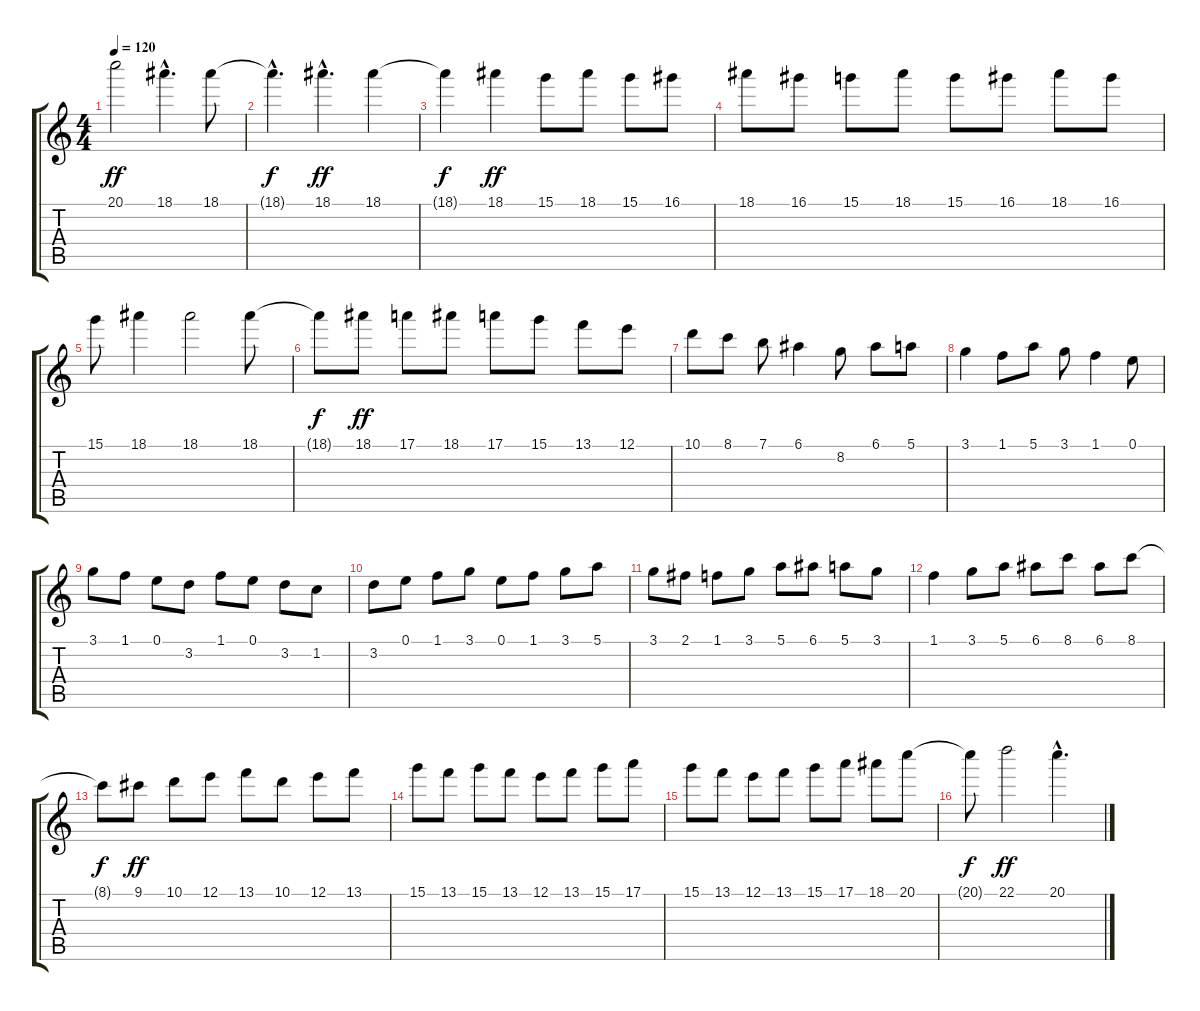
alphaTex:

\track "" {instrument acousticguitarnylon}
\staff {score tabs}
\tuning (E4 B3 G3 D3 A2 E2) {hide}
\ts (4 4)
\tempo 120
\clef g2
\ks c
20.1.2{dy ff} 18.1{hac}.4{d} 18.1.8 |
18.1{hac t}.4{d dy f} 18.1{hac}.4{d dy ff} 18.1.4 |
18.1{t}.4{dy f} 18.1.4{dy ff} 15.1.8 18.1.8 15.1.8 16.1.8 |
18.1.8 16.1.8 15.1.8 18.1.8 15.1.8 16.1.8 18.1.8 16.1.8 |
15.1.8 18.1.4 18.1.2 18.1.8 |
18.1{t}.8{dy f} 18.1.8{dy ff} 17.1.8 18.1.8 17.1.8 15.1.8 13.1.8 12.1.8 |
10.1.8 8.1.8 7.1.8 6.1.4 8.2.8 6.1.8 5.1.8 |
3.1.4 1.1.8 5.1.8 3.1.8 1.1.4 0.1.8 |
3.1.8 1.1.8 0.1.8 3.2.8 1.1.8 0.1.8 3.2.8 1.2.8 |
3.2.8 0.1.8 1.1.8 3.1.8 0.1.8 1.1.8 3.1.8 5.1.8 |
3.1.8 2.1.8 1.1.8 3.1.8 5.1.8 6.1.8 5.1.8 3.1.8 |
1.1.4 3.1.8 5.1.8 6.1.8 8.1.8 6.1.8 8.1.8 |
8.1{t}.8{dy f} 9.1.8{dy ff} 10.1.8 12.1.8 13.1.8 10.1.8 12.1.8 13.1.8 |
15.1.8 13.1.8 15.1.8 13.1.8 12.1.8 13.1.8 15.1.8 17.1.8 |
15.1.8 13.1.8 12.1.8 13.1.8 15.1.8 17.1.8 18.1.8 20.1.8 |
20.1{t}.8{dy f} 22.1.2{dy ff} 20.1{hac}.4{d}
